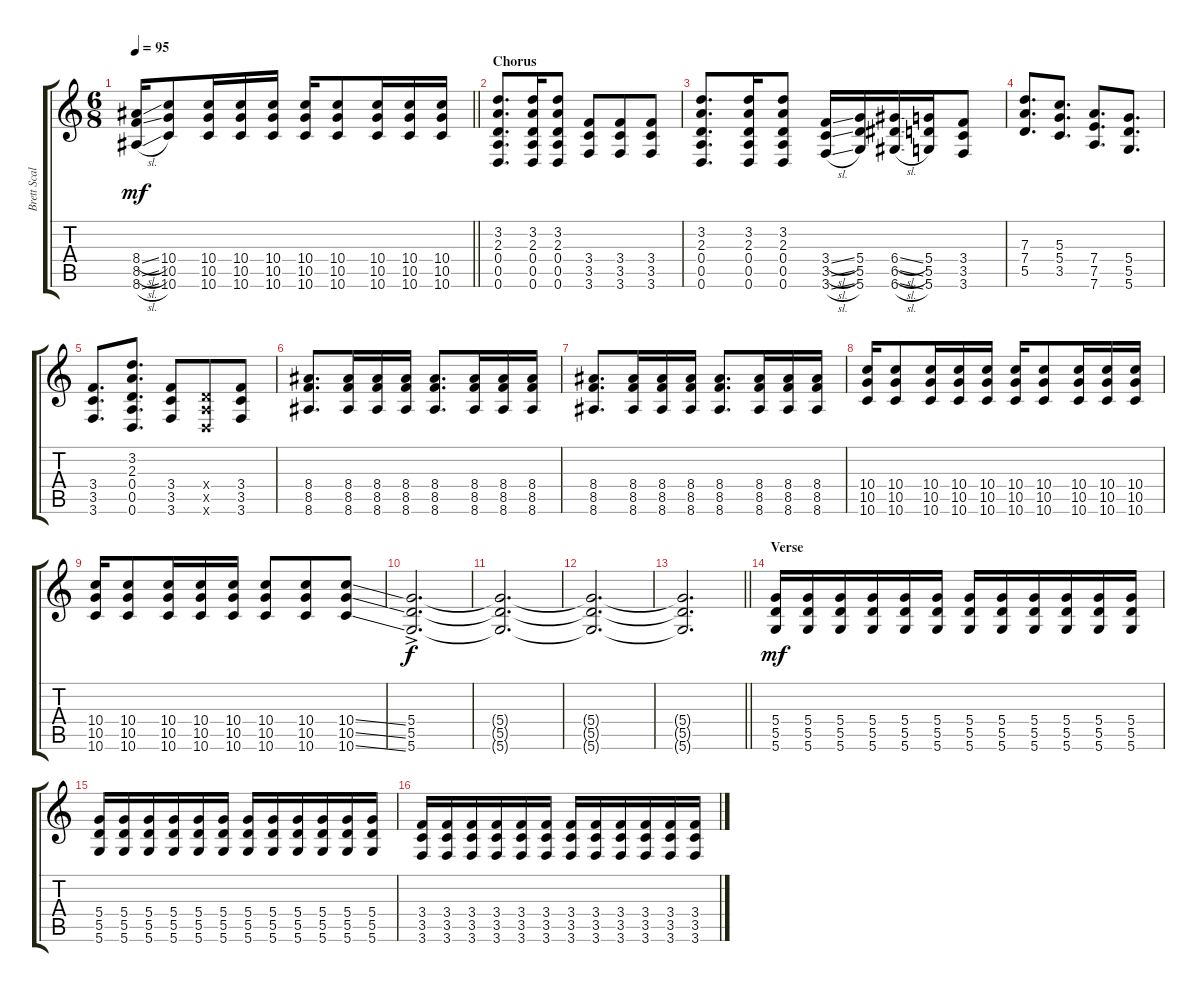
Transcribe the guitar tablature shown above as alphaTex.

\track ("Brett Scallions (Rhythm Guitar)" "Brett Scal") {instrument distortionguitar}
\staff {score tabs}
\tuning (E4 B3 G3 D3 A2 D2) {hide}
\ts (6 8)
\tempo 95
\clef g2
\barLineRight lightlight
\ks c
(8.4{sl} 8.5{sl} 8.6{sl}).16{dy mf} (10.4 10.5 10.6).8 (10.4 10.5 10.6).16 (10.4 10.5 10.6).16 (10.4 10.5 10.6).16 (10.4 10.5 10.6).16 (10.4 10.5 10.6).8 (10.4 10.5 10.6).16 (10.4 10.5 10.6).16 (10.4 10.5 10.6).16 |
\section ("" "Chorus")
(3.2 2.3 0.4 0.5 0.6).8{d volume 13} (3.2 2.3 0.4 0.5 0.6).16 (3.2 2.3 0.4 0.5 0.6).8 (3.4 3.5 3.6).8 (3.4 3.5 3.6).8 (3.4 3.5 3.6).8 |
(3.2 2.3 0.4 0.5 0.6).8{d} (3.2 2.3 0.4 0.5 0.6).16 (3.2 2.3 0.4 0.5 0.6).8 (3.4{sl} 3.5{sl} 3.6{sl}).16 (5.4 5.5 5.6).16 (6.4{sl} 6.5{sl} 6.6{sl}).16 (5.4 5.5 5.6).16 (3.4 3.5 3.6).8 |
(7.3 7.4 5.5).8{d} (5.3 5.4 3.5).8{d} (7.4 7.5 7.6).8{d} (5.4 5.5 5.6).8{d} |
(3.4 3.5 3.6).8{d} (3.2 2.3 0.4 0.5 0.6).8{d} (3.4 3.5 3.6).8 (0.4{x} 0.5{x} 0.6{x}).8 (3.4 3.5 3.6).8 |
(8.4 8.5 8.6).8{d} (8.4 8.5 8.6).16 (8.4 8.5 8.6).16 (8.4 8.5 8.6).16 (8.4 8.5 8.6).8{d} (8.4 8.5 8.6).16 (8.4 8.5 8.6).16 (8.4 8.5 8.6).16 |
(8.4 8.5 8.6).8{d} (8.4 8.5 8.6).16 (8.4 8.5 8.6).16 (8.4 8.5 8.6).16 (8.4 8.5 8.6).8{d} (8.4 8.5 8.6).16 (8.4 8.5 8.6).16 (8.4 8.5 8.6).16 |
(10.4 10.5 10.6).16 (10.4 10.5 10.6).8 (10.4 10.5 10.6).16 (10.4 10.5 10.6).16 (10.4 10.5 10.6).16 (10.4 10.5 10.6).16 (10.4 10.5 10.6).8 (10.4 10.5 10.6).16 (10.4 10.5 10.6).16 (10.4 10.5 10.6).16 |
(10.4 10.5 10.6).16 (10.4 10.5 10.6).8 (10.4 10.5 10.6).16 (10.4 10.5 10.6).16 (10.4 10.5 10.6).16 (10.4 10.5 10.6).8 (10.4 10.5 10.6).8 (10.4{ss} 10.5{ss} 10.6{ss}).8 |
(5.4{ac} 5.5{ac} 5.6{ac}).2{d dy f} |
(5.4{t} 5.5{t} 5.6{t}).2{d} |
(5.4{t} 5.5{t} 5.6{t}).2{d} |
\barLineRight lightlight
(5.4{t} 5.5{t} 5.6{t}).2{d} |
\section ("" "Verse")
(5.4 5.5 5.6).16{dy mf volume 9} (5.4 5.5 5.6).16 (5.4 5.5 5.6).16 (5.4 5.5 5.6).16 (5.4 5.5 5.6).16 (5.4 5.5 5.6).16 (5.4 5.5 5.6).16 (5.4 5.5 5.6).16 (5.4 5.5 5.6).16 (5.4 5.5 5.6).16 (5.4 5.5 5.6).16 (5.4 5.5 5.6).16 |
(5.4 5.5 5.6).16 (5.4 5.5 5.6).16 (5.4 5.5 5.6).16 (5.4 5.5 5.6).16 (5.4 5.5 5.6).16 (5.4 5.5 5.6).16 (5.4 5.5 5.6).16 (5.4 5.5 5.6).16 (5.4 5.5 5.6).16 (5.4 5.5 5.6).16 (5.4 5.5 5.6).16 (5.4 5.5 5.6).16 |
(3.4 3.5 3.6).16 (3.4 3.5 3.6).16 (3.4 3.5 3.6).16 (3.4 3.5 3.6).16 (3.4 3.5 3.6).16 (3.4 3.5 3.6).16 (3.4 3.5 3.6).16 (3.4 3.5 3.6).16 (3.4 3.5 3.6).16 (3.4 3.5 3.6).16 (3.4 3.5 3.6).16 (3.4 3.5 3.6).16
